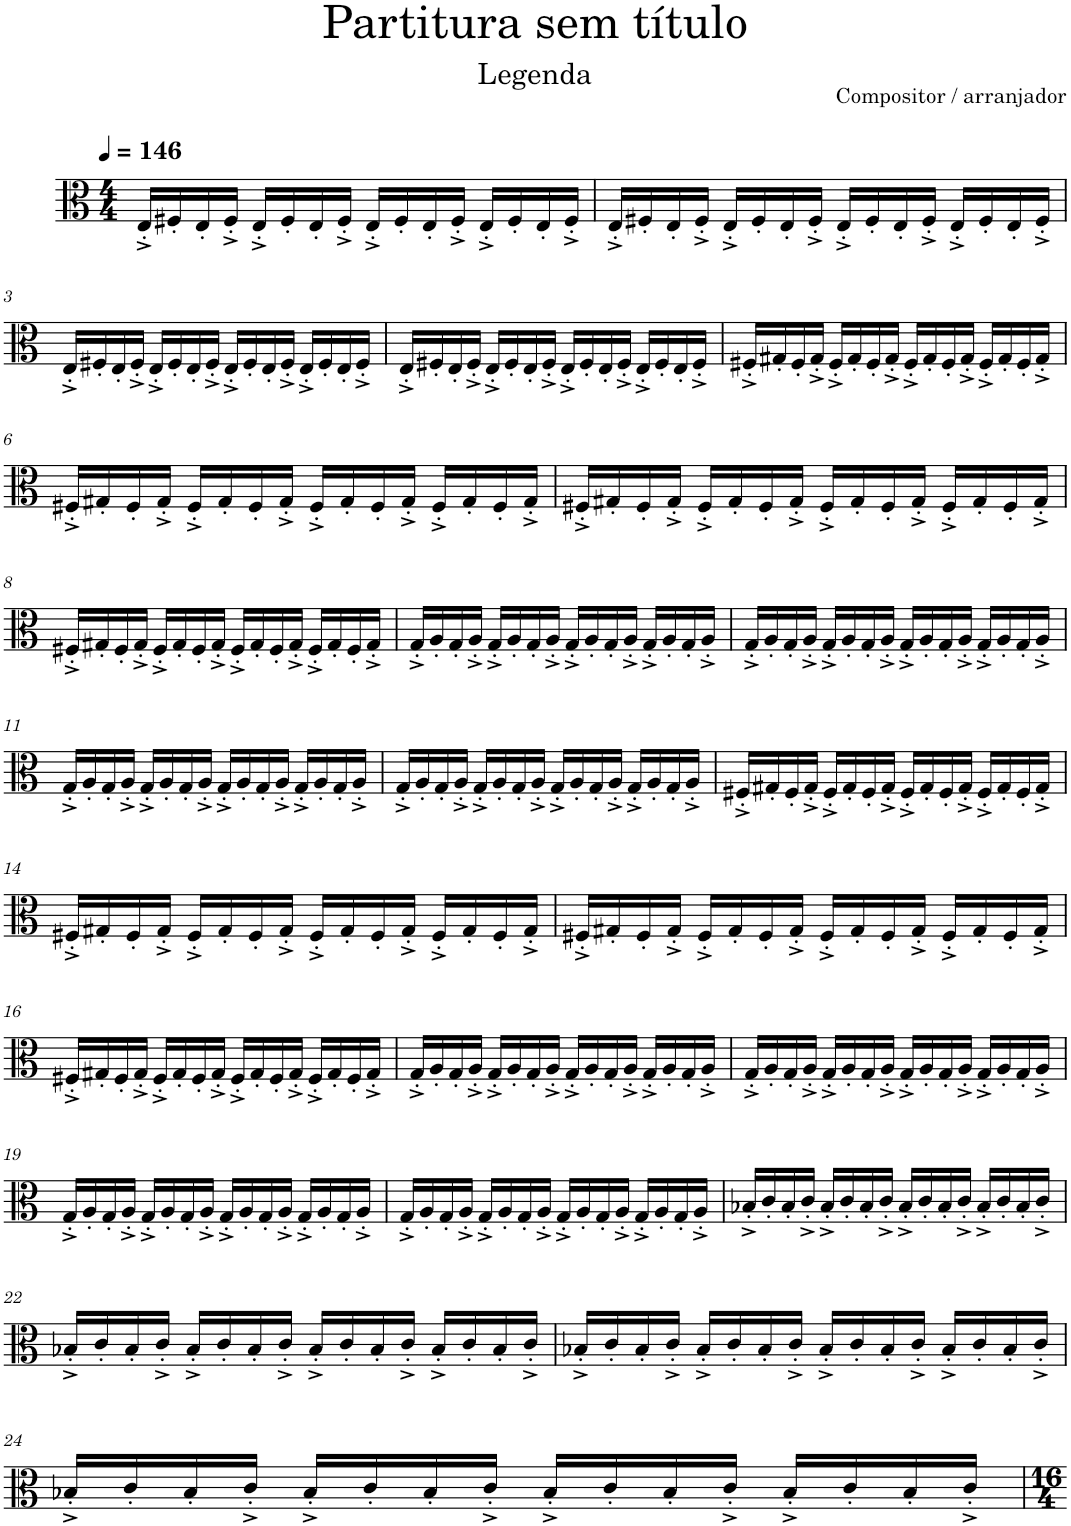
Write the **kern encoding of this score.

**kern
*part1
*staff1
*I"Viola
*I'Vla.
*clefC3
*k[]
*M4/4
*MM146
=1
16E'^/LL
16F#X'/
16E'/
16F#'^/JJ
16E'^/LL
16F#'/
16E'/
16F#'^/JJ
16E'^/LL
16F#'/
16E'/
16F#'^/JJ
16E'^/LL
16F#'/
16E'/
16F#'^/JJ
=2
16E'^/LL
16F#X'/
16E'/
16F#'^/JJ
16E'^/LL
16F#'/
16E'/
16F#'^/JJ
16E'^/LL
16F#'/
16E'/
16F#'^/JJ
16E'^/LL
16F#'/
16E'/
16F#'^/JJ
!!LO:LB:g=z
=3
16E'^/LL
16F#X'/
16E'/
16F#'^/JJ
16E'^/LL
16F#'/
16E'/
16F#'^/JJ
16E'^/LL
16F#'/
16E'/
16F#'^/JJ
16E'^/LL
16F#'/
16E'/
16F#'^/JJ
=4
16E'^/LL
16F#X'/
16E'/
16F#'^/JJ
16E'^/LL
16F#'/
16E'/
16F#'^/JJ
16E'^/LL
16F#'/
16E'/
16F#'^/JJ
16E'^/LL
16F#'/
16E'/
16F#'^/JJ
=5
16F#X'^/LL
16G#X'/
16F#'/
16G#'^/JJ
16F#'^/LL
16G#'/
16F#'/
16G#'^/JJ
16F#'^/LL
16G#'/
16F#'/
16G#'^/JJ
16F#'^/LL
16G#'/
16F#'/
16G#'^/JJ
!!LO:LB:g=z
=6
16F#X'^/LL
16G#X'/
16F#'/
16G#'^/JJ
16F#'^/LL
16G#'/
16F#'/
16G#'^/JJ
16F#'^/LL
16G#'/
16F#'/
16G#'^/JJ
16F#'^/LL
16G#'/
16F#'/
16G#'^/JJ
=7
16F#X'^/LL
16G#X'/
16F#'/
16G#'^/JJ
16F#'^/LL
16G#'/
16F#'/
16G#'^/JJ
16F#'^/LL
16G#'/
16F#'/
16G#'^/JJ
16F#'^/LL
16G#'/
16F#'/
16G#'^/JJ
!!LO:LB:g=z
=8
16F#X'^/LL
16G#X'/
16F#'/
16G#'^/JJ
16F#'^/LL
16G#'/
16F#'/
16G#'^/JJ
16F#'^/LL
16G#'/
16F#'/
16G#'^/JJ
16F#'^/LL
16G#'/
16F#'/
16G#'^/JJ
=9
16G'^/LL
16A'/
16G'/
16A'^/JJ
16G'^/LL
16A'/
16G'/
16A'^/JJ
16G'^/LL
16A'/
16G'/
16A'^/JJ
16G'^/LL
16A'/
16G'/
16A'^/JJ
=10
16G'^/LL
16A'/
16G'/
16A'^/JJ
16G'^/LL
16A'/
16G'/
16A'^/JJ
16G'^/LL
16A'/
16G'/
16A'^/JJ
16G'^/LL
16A'/
16G'/
16A'^/JJ
!!LO:LB:g=z
=11
16G'^/LL
16A'/
16G'/
16A'^/JJ
16G'^/LL
16A'/
16G'/
16A'^/JJ
16G'^/LL
16A'/
16G'/
16A'^/JJ
16G'^/LL
16A'/
16G'/
16A'^/JJ
=12
16G'^/LL
16A'/
16G'/
16A'^/JJ
16G'^/LL
16A'/
16G'/
16A'^/JJ
16G'^/LL
16A'/
16G'/
16A'^/JJ
16G'^/LL
16A'/
16G'/
16A'^/JJ
=13
16F#X'^/LL
16G#X'/
16F#'/
16G#'^/JJ
16F#'^/LL
16G#'/
16F#'/
16G#'^/JJ
16F#'^/LL
16G#'/
16F#'/
16G#'^/JJ
16F#'^/LL
16G#'/
16F#'/
16G#'^/JJ
!!LO:LB:g=z
=14
16F#X'^/LL
16G#X'/
16F#'/
16G#'^/JJ
16F#'^/LL
16G#'/
16F#'/
16G#'^/JJ
16F#'^/LL
16G#'/
16F#'/
16G#'^/JJ
16F#'^/LL
16G#'/
16F#'/
16G#'^/JJ
=15
16F#X'^/LL
16G#X'/
16F#'/
16G#'^/JJ
16F#'^/LL
16G#'/
16F#'/
16G#'^/JJ
16F#'^/LL
16G#'/
16F#'/
16G#'^/JJ
16F#'^/LL
16G#'/
16F#'/
16G#'^/JJ
!!LO:LB:g=z
=16
16F#X'^/LL
16G#X'/
16F#'/
16G#'^/JJ
16F#'^/LL
16G#'/
16F#'/
16G#'^/JJ
16F#'^/LL
16G#'/
16F#'/
16G#'^/JJ
16F#'^/LL
16G#'/
16F#'/
16G#'^/JJ
=17
16G'^/LL
16A'/
16G'/
16A'^/JJ
16G'^/LL
16A'/
16G'/
16A'^/JJ
16G'^/LL
16A'/
16G'/
16A'^/JJ
16G'^/LL
16A'/
16G'/
16A'^/JJ
=18
16G'^/LL
16A'/
16G'/
16A'^/JJ
16G'^/LL
16A'/
16G'/
16A'^/JJ
16G'^/LL
16A'/
16G'/
16A'^/JJ
16G'^/LL
16A'/
16G'/
16A'^/JJ
!!LO:LB:g=z
=19
16G'^/LL
16A'/
16G'/
16A'^/JJ
16G'^/LL
16A'/
16G'/
16A'^/JJ
16G'^/LL
16A'/
16G'/
16A'^/JJ
16G'^/LL
16A'/
16G'/
16A'^/JJ
=20
16G'^/LL
16A'/
16G'/
16A'^/JJ
16G'^/LL
16A'/
16G'/
16A'^/JJ
16G'^/LL
16A'/
16G'/
16A'^/JJ
16G'^/LL
16A'/
16G'/
16A'^/JJ
=21
16B-X'^/LL
16c'/
16B-'/
16c'^/JJ
16B-'^/LL
16c'/
16B-'/
16c'^/JJ
16B-'^/LL
16c'/
16B-'/
16c'^/JJ
16B-'^/LL
16c'/
16B-'/
16c'^/JJ
!!LO:LB:g=z
=22
16B-X'^/LL
16c'/
16B-'/
16c'^/JJ
16B-'^/LL
16c'/
16B-'/
16c'^/JJ
16B-'^/LL
16c'/
16B-'/
16c'^/JJ
16B-'^/LL
16c'/
16B-'/
16c'^/JJ
=23
16B-X'^/LL
16c'/
16B-'/
16c'^/JJ
16B-'^/LL
16c'/
16B-'/
16c'^/JJ
16B-'^/LL
16c'/
16B-'/
16c'^/JJ
16B-'^/LL
16c'/
16B-'/
16c'^/JJ
!!LO:LB:g=z
=24
16B-X'^/LL
16c'/
16B-'/
16c'^/JJ
16B-'^/LL
16c'/
16B-'/
16c'^/JJ
16B-'^/LL
16c'/
16B-'/
16c'^/JJ
16B-'^/LL
16c'/
16B-'/
16c'^/JJ
=
*-
